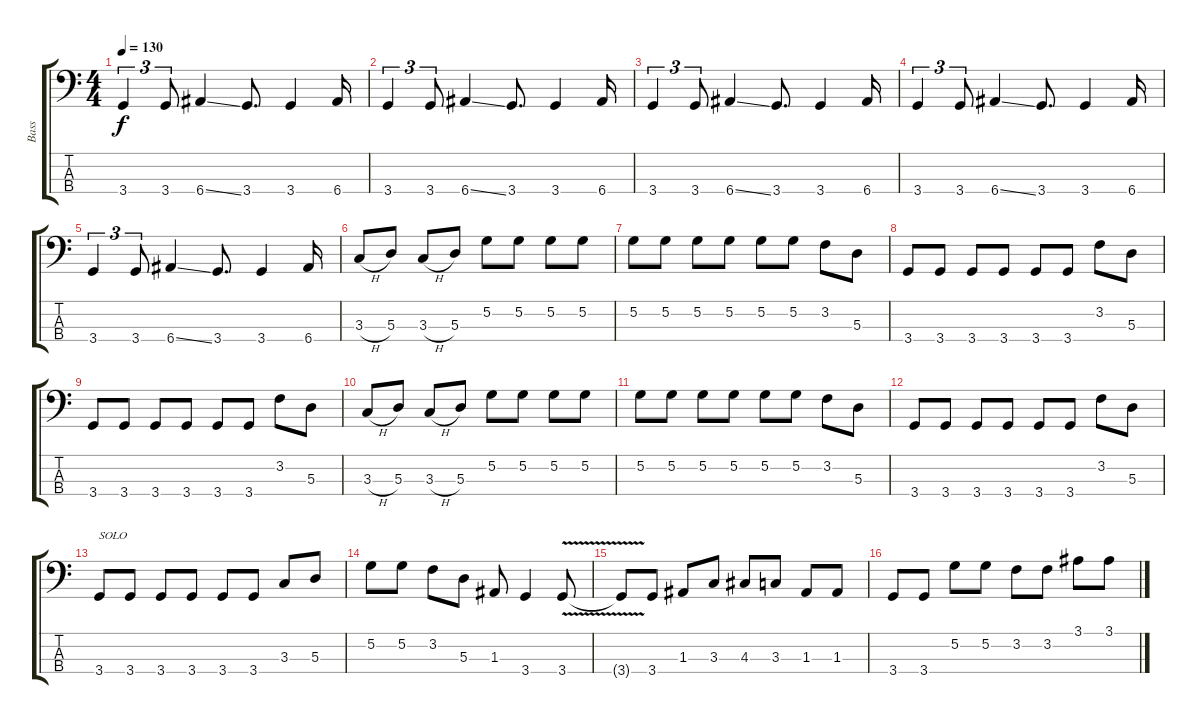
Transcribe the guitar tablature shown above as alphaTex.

\track ("Bass" "Bass") {instrument electricbassfinger}
\staff {score tabs}
\tuning (G2 D2 A1 E1) {hide}
\ts (4 4)
\tempo 130
\clef f4
\ks c
3.4.4{tu (3 2) dy f} 3.4.8{tu (3 2)} 6.4{ss}.4 3.4.8{d} 3.4.4 6.4.16 |
3.4.4{tu (3 2)} 3.4.8{tu (3 2)} 6.4{ss}.4 3.4.8{d} 3.4.4 6.4.16 |
3.4.4{tu (3 2)} 3.4.8{tu (3 2)} 6.4{ss}.4 3.4.8{d} 3.4.4 6.4.16 |
3.4.4{tu (3 2)} 3.4.8{tu (3 2)} 6.4{ss}.4 3.4.8{d} 3.4.4 6.4.16 |
3.4.4{tu (3 2)} 3.4.8{tu (3 2)} 6.4{ss}.4 3.4.8{d} 3.4.4 6.4.16 |
3.3{h}.8{volume 11} 5.3.8 3.3{h}.8 5.3.8 5.2.8 5.2.8 5.2.8 5.2.8 |
5.2.8 5.2.8 5.2.8 5.2.8 5.2.8 5.2.8 3.2.8 5.3.8 |
3.4.8 3.4.8 3.4.8 3.4.8 3.4.8 3.4.8 3.2.8 5.3.8 |
3.4.8 3.4.8 3.4.8 3.4.8 3.4.8 3.4.8 3.2.8 5.3.8 |
3.3{h}.8 5.3.8 3.3{h}.8 5.3.8 5.2.8 5.2.8 5.2.8 5.2.8 |
5.2.8 5.2.8 5.2.8 5.2.8 5.2.8 5.2.8 3.2.8 5.3.8 |
3.4.8 3.4.8 3.4.8 3.4.8 3.4.8 3.4.8 3.2.8 5.3.8 |
3.4.8{txt "SOLO"} 3.4.8 3.4.8 3.4.8 3.4.8 3.4.8 3.3.8 5.3.8 |
5.2.8 5.2.8 3.2.8 5.3.8 1.3.8 3.4.4 3.4{v}.8 |
3.4{t}.8 3.4.8 1.3.8 3.3.8 4.3.8 3.3.8 1.3.8 1.3.8 |
3.4.8 3.4.8 5.2.8 5.2.8 3.2.8 3.2.8 3.1.8 3.1.8
